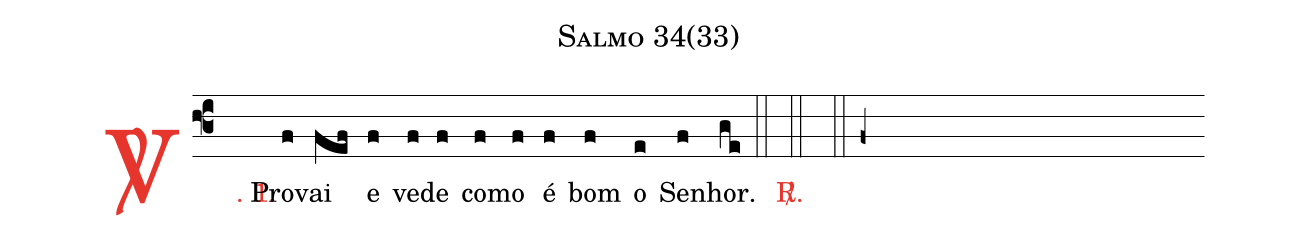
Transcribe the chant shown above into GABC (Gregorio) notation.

name: Salmo 34(33);
%%
(f3)

<c><sp>V/</sp>. 1.</c>() Pro(f)vai(fef) e(f) ve(f)de(f) co(f)mo(f) é(f) bom(f) o(e) Se(f)nhor.(ge)

(::)

<c><sp>R/</sp>.</c>(::)

(::)

(f+)
